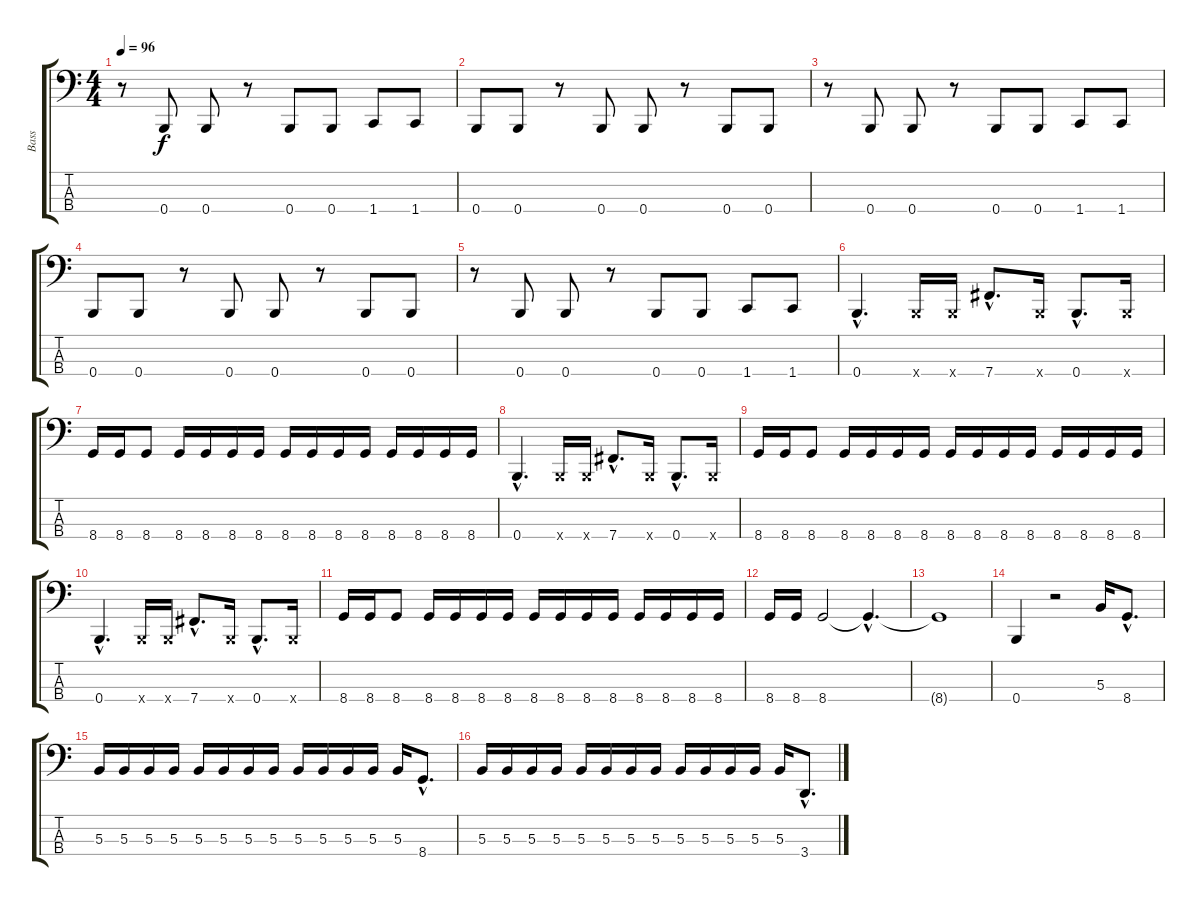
\track ("Bass" "Bass") {instrument electricbasspick}
\staff {score tabs}
\tuning (E2 B1 Gb1 B0) {hide}
\ts (4 4)
\tempo 96
\clef f4
\ks c
r.8{dy f} 0.4.8 0.4.8 r.8 0.4.8 0.4.8 1.4.8 1.4.8 |
0.4.8 0.4.8 r.8 0.4.8 0.4.8 r.8 0.4.8 0.4.8 |
r.8 0.4.8 0.4.8 r.8 0.4.8 0.4.8 1.4.8 1.4.8 |
0.4.8 0.4.8 r.8 0.4.8 0.4.8 r.8 0.4.8 0.4.8 |
r.8 0.4.8 0.4.8 r.8 0.4.8 0.4.8 1.4.8 1.4.8 |
0.4{hac}.4{d} 0.4{x}.16 0.4{x}.16 7.4{hac}.8{d} 0.4{x}.16 0.4{hac}.8{d} 0.4{x}.16 |
8.4.16 8.4.16 8.4.8 8.4.16 8.4.16 8.4.16 8.4.16 8.4.16 8.4.16 8.4.16 8.4.16 8.4.16 8.4.16 8.4.16 8.4.16 |
0.4{hac}.4{d} 0.4{x}.16 0.4{x}.16 7.4{hac}.8{d} 0.4{x}.16 0.4{hac}.8{d} 0.4{x}.16 |
8.4.16 8.4.16 8.4.8 8.4.16 8.4.16 8.4.16 8.4.16 8.4.16 8.4.16 8.4.16 8.4.16 8.4.16 8.4.16 8.4.16 8.4.16 |
0.4{hac}.4{d} 0.4{x}.16 0.4{x}.16 7.4{hac}.8{d} 0.4{x}.16 0.4{hac}.8{d} 0.4{x}.16 |
8.4.16 8.4.16 8.4.8 8.4.16 8.4.16 8.4.16 8.4.16 8.4.16 8.4.16 8.4.16 8.4.16 8.4.16 8.4.16 8.4.16 8.4.16 |
8.4.16 8.4.16 8.4.2 8.4{hac t}.4{d} |
8.4{t}.1 |
0.4.4 r.2 5.3.16 8.4{hac}.8{d} |
5.3.16 5.3.16 5.3.16 5.3.16 5.3.16 5.3.16 5.3.16 5.3.16 5.3.16 5.3.16 5.3.16 5.3.16 5.3.16 8.4{hac}.8{d} |
5.3.16 5.3.16 5.3.16 5.3.16 5.3.16 5.3.16 5.3.16 5.3.16 5.3.16 5.3.16 5.3.16 5.3.16 5.3.16 3.4{hac}.8{d}
